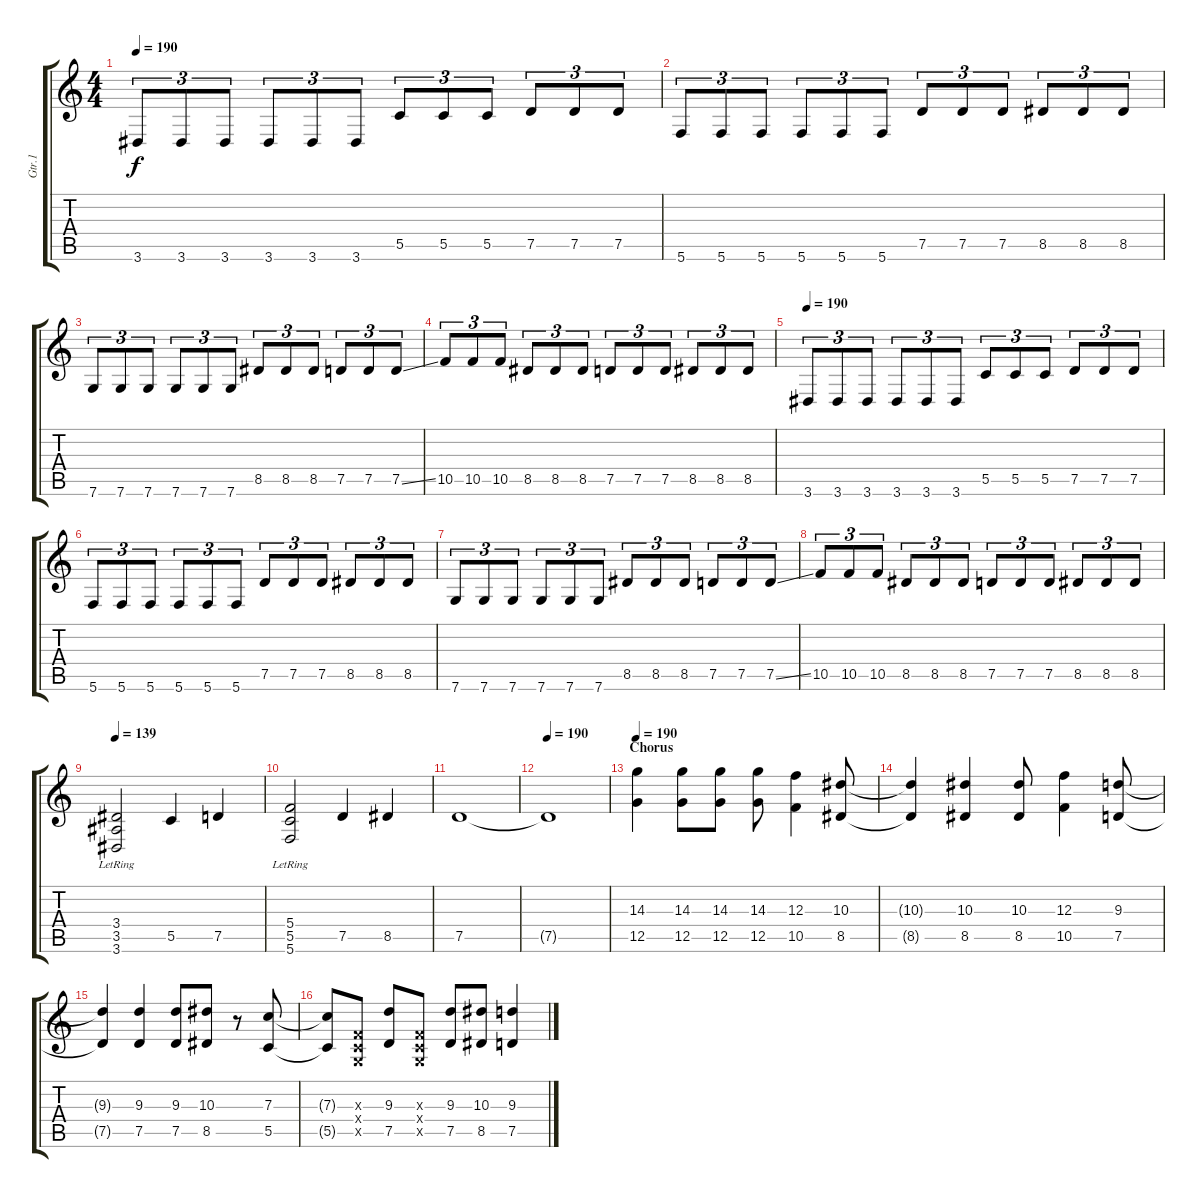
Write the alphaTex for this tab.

\track ("Gtr.1" "Gtr.1") {instrument distortionguitar}
\staff {score tabs}
\tuning (D4 A3 F3 C3 G2 C2) {hide}
\ts (4 4)
\tempo 190
\clef g2
\ks c
3.6.8{tu (3 2) dy f} 3.6.8{tu (3 2)} 3.6.8{tu (3 2)} 3.6.8{tu (3 2)} 3.6.8{tu (3 2)} 3.6.8{tu (3 2)} 5.5.8{tu (3 2)} 5.5.8{tu (3 2)} 5.5.8{tu (3 2)} 7.5.8{tu (3 2)} 7.5.8{tu (3 2)} 7.5.8{tu (3 2)} |
5.6.8{tu (3 2)} 5.6.8{tu (3 2)} 5.6.8{tu (3 2)} 5.6.8{tu (3 2)} 5.6.8{tu (3 2)} 5.6.8{tu (3 2)} 7.5.8{tu (3 2)} 7.5.8{tu (3 2)} 7.5.8{tu (3 2)} 8.5.8{tu (3 2)} 8.5.8{tu (3 2)} 8.5.8{tu (3 2)} |
7.6.8{tu (3 2)} 7.6.8{tu (3 2)} 7.6.8{tu (3 2)} 7.6.8{tu (3 2)} 7.6.8{tu (3 2)} 7.6.8{tu (3 2)} 8.5.8{tu (3 2)} 8.5.8{tu (3 2)} 8.5.8{tu (3 2)} 7.5.8{tu (3 2)} 7.5.8{tu (3 2)} 7.5{ss}.8{tu (3 2)} |
10.5.8{tu (3 2)} 10.5.8{tu (3 2)} 10.5.8{tu (3 2)} 8.5.8{tu (3 2)} 8.5.8{tu (3 2)} 8.5.8{tu (3 2)} 7.5.8{tu (3 2)} 7.5.8{tu (3 2)} 7.5.8{tu (3 2)} 8.5.8{tu (3 2)} 8.5.8{tu (3 2)} 8.5.8{tu (3 2)} |
\tempo 190
3.6.8{tu (3 2)} 3.6.8{tu (3 2)} 3.6.8{tu (3 2)} 3.6.8{tu (3 2)} 3.6.8{tu (3 2)} 3.6.8{tu (3 2)} 5.5.8{tu (3 2)} 5.5.8{tu (3 2)} 5.5.8{tu (3 2)} 7.5.8{tu (3 2)} 7.5.8{tu (3 2)} 7.5.8{tu (3 2)} |
5.6.8{tu (3 2)} 5.6.8{tu (3 2)} 5.6.8{tu (3 2)} 5.6.8{tu (3 2)} 5.6.8{tu (3 2)} 5.6.8{tu (3 2)} 7.5.8{tu (3 2)} 7.5.8{tu (3 2)} 7.5.8{tu (3 2)} 8.5.8{tu (3 2)} 8.5.8{tu (3 2)} 8.5.8{tu (3 2)} |
7.6.8{tu (3 2)} 7.6.8{tu (3 2)} 7.6.8{tu (3 2)} 7.6.8{tu (3 2)} 7.6.8{tu (3 2)} 7.6.8{tu (3 2)} 8.5.8{tu (3 2)} 8.5.8{tu (3 2)} 8.5.8{tu (3 2)} 7.5.8{tu (3 2)} 7.5.8{tu (3 2)} 7.5{ss}.8{tu (3 2)} |
10.5.8{tu (3 2)} 10.5.8{tu (3 2)} 10.5.8{tu (3 2)} 8.5.8{tu (3 2)} 8.5.8{tu (3 2)} 8.5.8{tu (3 2)} 7.5.8{tu (3 2)} 7.5.8{tu (3 2)} 7.5.8{tu (3 2)} 8.5.8{tu (3 2)} 8.5.8{tu (3 2)} 8.5.8{tu (3 2)} |
\tempo 139
(3.4{lr} 3.5 3.6{lr}).2 5.5.4 7.5.4 |
(5.4{lr} 5.5 5.6{lr}).2 7.5.4 8.5.4 |
7.5.1 |
\tempo 190
7.5{t}.1 |
\section ("" "Chorus")
\tempo 190
(14.3 12.5).4 (14.3 12.5).8 (14.3 12.5).8 (14.3 12.5).8 (12.3 10.5).4 (10.3 8.5).8 |
(10.3{t} 8.5{t}).4 (10.3 8.5).4 (10.3 8.5).8 (12.3 10.5).4 (9.3 7.5).8 |
(9.3{t} 7.5{t}).4 (9.3 7.5).4 (9.3 7.5).8 (10.3 8.5).8 r.8 (7.3 5.5).8 |
(7.3{t} 5.5{t}).8 (0.3{x} 0.4{x} 0.5{x}).8 (9.3 7.5).8 (0.3{x} 0.4{x} 0.5{x}).8 (9.3 7.5).8 (10.3 8.5).8 (9.3 7.5).4
